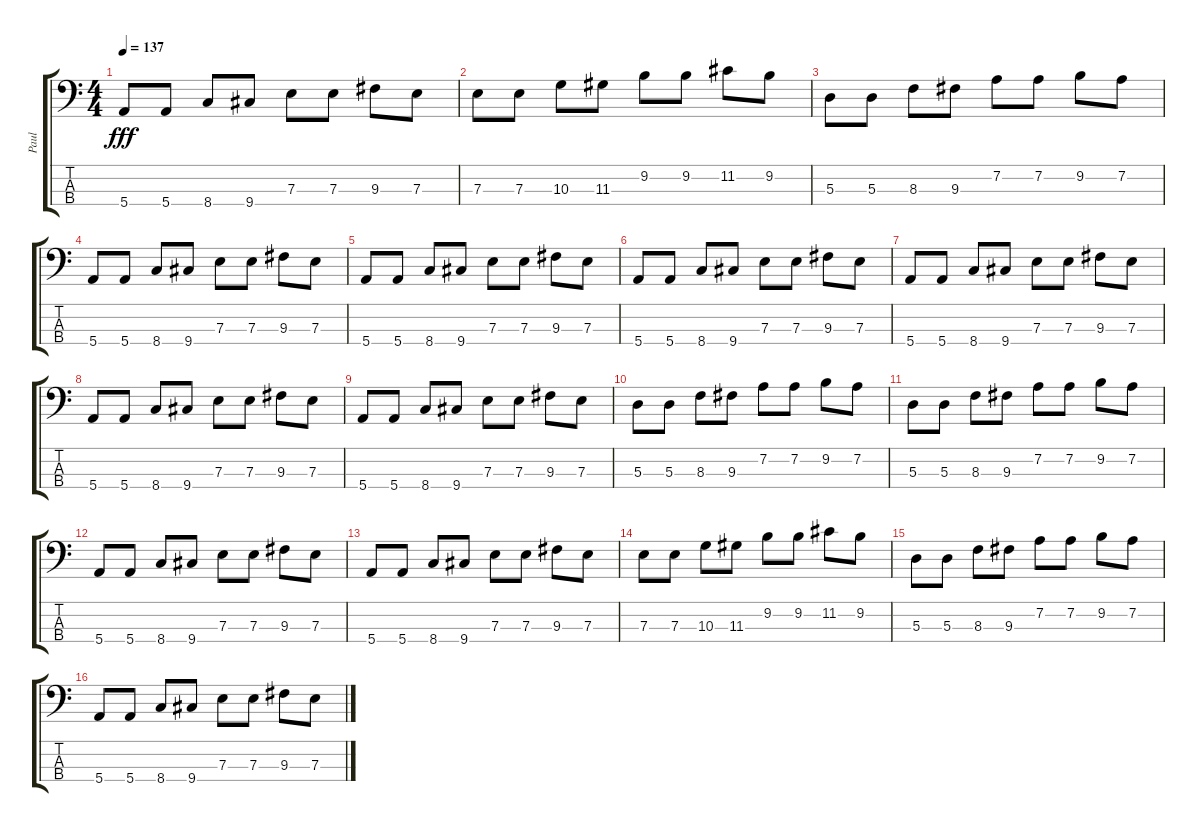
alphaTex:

\track ("Paul" "Paul") {instrument electricbassfinger}
\staff {score tabs}
\tuning (G2 D2 A1 E1) {hide}
\ts (4 4)
\tempo 137
\clef f4
\ks c
5.4.8{dy fff} 5.4.8 8.4.8 9.4.8 7.3.8 7.3.8 9.3.8 7.3.8 |
7.3.8 7.3.8 10.3.8 11.3.8 9.2.8 9.2.8 11.2.8 9.2.8 |
5.3.8 5.3.8 8.3.8 9.3.8 7.2.8 7.2.8 9.2.8 7.2.8 |
5.4.8 5.4.8 8.4.8 9.4.8 7.3.8 7.3.8 9.3.8 7.3.8 |
5.4.8 5.4.8 8.4.8 9.4.8 7.3.8 7.3.8 9.3.8 7.3.8 |
5.4.8 5.4.8 8.4.8 9.4.8 7.3.8 7.3.8 9.3.8 7.3.8 |
5.4.8 5.4.8 8.4.8 9.4.8 7.3.8 7.3.8 9.3.8 7.3.8 |
5.4.8 5.4.8 8.4.8 9.4.8 7.3.8 7.3.8 9.3.8 7.3.8 |
5.4.8 5.4.8 8.4.8 9.4.8 7.3.8 7.3.8 9.3.8 7.3.8 |
5.3.8 5.3.8 8.3.8 9.3.8 7.2.8 7.2.8 9.2.8 7.2.8 |
5.3.8 5.3.8 8.3.8 9.3.8 7.2.8 7.2.8 9.2.8 7.2.8 |
5.4.8 5.4.8 8.4.8 9.4.8 7.3.8 7.3.8 9.3.8 7.3.8 |
5.4.8 5.4.8 8.4.8 9.4.8 7.3.8 7.3.8 9.3.8 7.3.8 |
7.3.8 7.3.8 10.3.8 11.3.8 9.2.8 9.2.8 11.2.8 9.2.8 |
5.3.8 5.3.8 8.3.8 9.3.8 7.2.8 7.2.8 9.2.8 7.2.8 |
5.4.8 5.4.8 8.4.8 9.4.8 7.3.8 7.3.8 9.3.8 7.3.8
